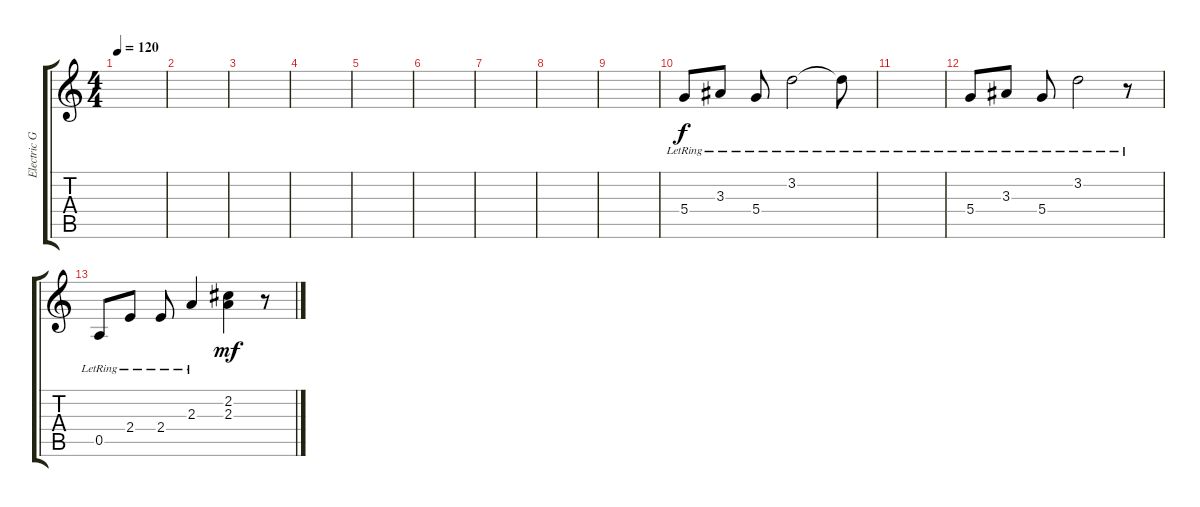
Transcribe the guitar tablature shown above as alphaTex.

\track ("Electric Guitar" "Electric G") {instrument distortionguitar}
\staff {score tabs}
\tuning (E4 B3 G3 D3 A2 E2) {hide}
\ts (4 4)
\tempo 120
\clef g2
\ks c
|
|
|
|
|
|
|
|
|
5.4{lr}.8{dy f} 3.3{lr}.8 5.4{lr}.8 3.2{lr}.2 3.2{lr t}.8 |
|
5.4{lr}.8 3.3{lr}.8 5.4{lr}.8 3.2{lr}.2 r.8 |
0.5{lr}.8 2.4{lr}.8 2.4{lr}.8 2.3{lr}.4 (2.2 2.3).4{dy mf} r.8
